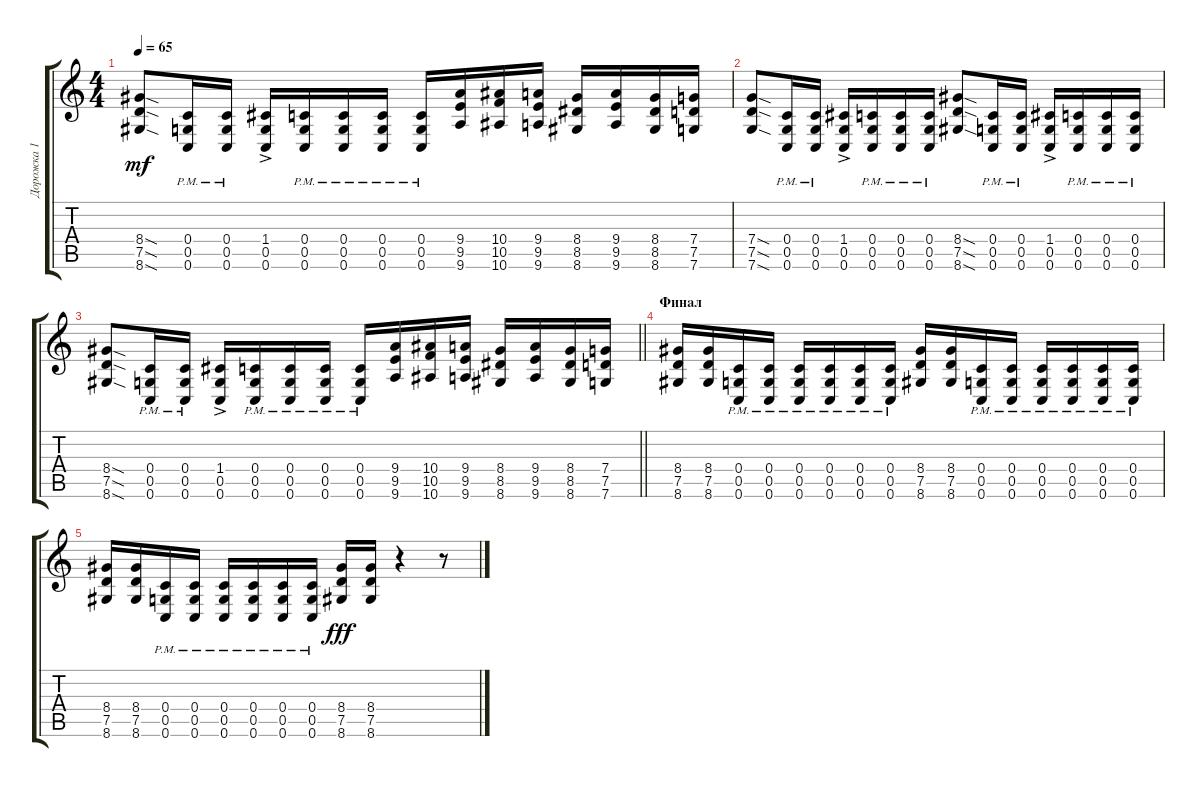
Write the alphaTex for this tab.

\track ("Дорожка 1" "Дорожка 1") {instrument overdrivenguitar}
\staff {score tabs}
\tuning (Eb4 A3 F3 C3 G2 C2) {hide}
\ts (4 4)
\tempo 65
\clef g2
\ks c
(8.4{sod} 7.5{sod} 8.6{sod}).8{dy mf} (0.4{pm} 0.5{pm} 0.6{pm}).16 (0.4{pm} 0.5{pm} 0.6{pm}).16 (1.4 0.5{ac} 0.6{ac}).16 (0.4{pm} 0.5{pm} 0.6{pm}).16 (0.4{pm} 0.5{pm} 0.6{pm}).16 (0.4{pm} 0.5{pm} 0.6{pm}).16 (0.4{pm} 0.5{pm} 0.6{pm}).16 (9.4 9.5 9.6).16 (10.4 10.5 10.6).16 (9.4 9.5 9.6).16 (8.4 8.5 8.6).16 (9.4 9.5 9.6).16 (8.4 8.5 8.6).16 (7.4 7.5 7.6).16 |
(7.4{sod} 7.5{sod} 7.6{sod}).8 (0.4{pm} 0.5{pm} 0.6{pm}).16 (0.4{pm} 0.5{pm} 0.6{pm}).16 (1.4 0.5{ac} 0.6{ac}).16 (0.4{pm} 0.5{pm} 0.6{pm}).16 (0.4{pm} 0.5{pm} 0.6{pm}).16 (0.4{pm} 0.5{pm} 0.6{pm}).16 (8.4{sod} 7.5{sod} 8.6{sod}).8 (0.4{pm} 0.5{pm} 0.6{pm}).16 (0.4{pm} 0.5{pm} 0.6{pm}).16 (1.4 0.5{ac} 0.6{ac}).16 (0.4{pm} 0.5{pm} 0.6{pm}).16 (0.4{pm} 0.5{pm} 0.6{pm}).16 (0.4{pm} 0.5{pm} 0.6{pm}).16 |
\barLineRight lightlight
(8.4{sod} 7.5{sod} 8.6{sod}).8 (0.4{pm} 0.5{pm} 0.6{pm}).16 (0.4{pm} 0.5{pm} 0.6{pm}).16 (1.4 0.5{ac} 0.6{ac}).16 (0.4{pm} 0.5{pm} 0.6{pm}).16 (0.4{pm} 0.5{pm} 0.6{pm}).16 (0.4{pm} 0.5{pm} 0.6{pm}).16 (0.4{pm} 0.5{pm} 0.6{pm}).16 (9.4 9.5 9.6).16 (10.4 10.5 10.6).16 (9.4 9.5 9.6).16 (8.4 8.5 8.6).16 (9.4 9.5 9.6).16 (8.4 8.5 8.6).16 (7.4 7.5 7.6).16 |
\section ("" "Финал")
(8.4 7.5 8.6).16 (8.4 7.5 8.6).16 (0.4{pm} 0.5{pm} 0.6{pm}).16 (0.4{pm} 0.5{pm} 0.6{pm}).16 (0.4{pm} 0.5{pm} 0.6{pm}).16 (0.4{pm} 0.5{pm} 0.6{pm}).16 (0.4{pm} 0.5{pm} 0.6{pm}).16 (0.4{pm} 0.5{pm} 0.6{pm}).16 (8.4 7.5 8.6).16 (8.4 7.5 8.6).16 (0.4{pm} 0.5{pm} 0.6{pm}).16 (0.4{pm} 0.5{pm} 0.6{pm}).16 (0.4{pm} 0.5{pm} 0.6{pm}).16 (0.4{pm} 0.5{pm} 0.6{pm}).16 (0.4{pm} 0.5{pm} 0.6{pm}).16 (0.4{pm} 0.5{pm} 0.6{pm}).16 |
(8.4 7.5 8.6).16 (8.4 7.5 8.6).16 (0.4{pm} 0.5{pm} 0.6{pm}).16 (0.4{pm} 0.5{pm} 0.6{pm}).16 (0.4{pm} 0.5{pm} 0.6{pm}).16 (0.4{pm} 0.5{pm} 0.6{pm}).16 (0.4{pm} 0.5{pm} 0.6{pm}).16 (0.4{pm} 0.5{pm} 0.6{pm}).16 (8.4 7.5 8.6).16{dy fff} (8.4 7.5 8.6).16 r.4 r.8
